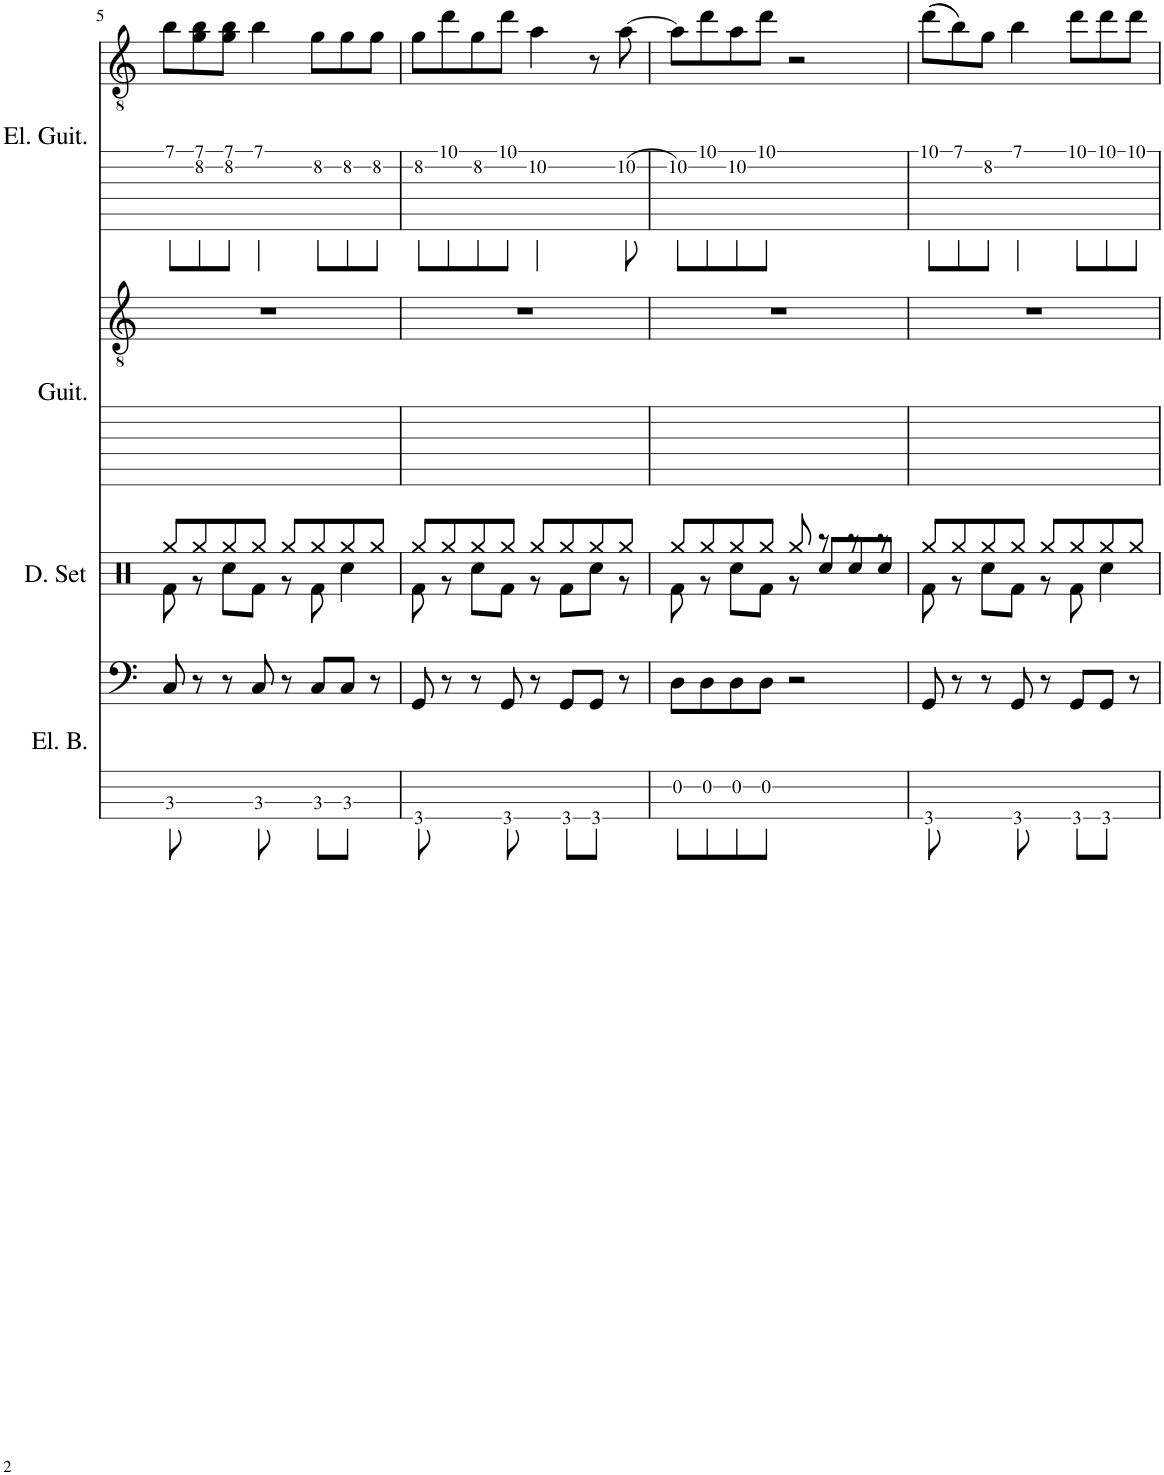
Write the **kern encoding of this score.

**kern	**kern	**kern	**kern	**kern	**kern	**kern
*part4	*part4	*part3	*part2	*part2	*part1	*part1
*staff7	*staff6	*staff5	*staff4	*staff3	*staff2	*staff1
*I"电贝斯	*	*I"架子鼓	*I"原音吉他	*	*I"电子吉他	*
!!LO:PB:g=z
*	*clefF4	*clefX	*	*clefGv2	*	*clefGv2
*Trd7c12	*Trd7c12	*	*	*	*	*
*k[]	*k[]	*k[]	*k[]	*k[]	*k[]	*k[]
*M4/4	*M4/4	*M4/4	*M4/4	*M4/4	*M4/4	*M4/4
=5	=5	=5	=5	=5	=5	=5
*	*	*^	*	*	*	*
8C\	8C/	8Rgg/L	8Rf\	1r	1r	8b\L	8b\L
8r	8r	8Rgg/	8r	.	.	8g\ 8b\	8g\ 8b\
8r	8r	8Rgg/	8Rcc\L	.	.	8g\ 8b\J	8g\ 8b\J
8C\	8C/	8Rgg/J	8Rf\J	.	.	4b\	4b\
8r	8r	8Rgg/L	8r	.	.	.	.
8C\L	8C/L	8Rgg/	8Rf\	.	.	8g\L	8g\L
8C\J	8C/J	8Rgg/	4Rcc\	.	.	8g\	8g\
8r	8r	8Rgg/J	.	.	.	8g\J	8g\J
=6	=6	=6	=6	=6	=6	=6	=6
8GG\	8GG/	8Rgg/L	8Rf\	1r	1r	8g\L	8g\L
8r	8r	8Rgg/	8r	.	.	8dd\	8dd\
8r	8r	8Rgg/	8Rcc\L	.	.	8g\	8g\
8GG\	8GG/	8Rgg/J	8Rf\J	.	.	8dd\J	8dd\J
8r	8r	8Rgg/L	8r	.	.	4a\	4a\
8GG\L	8GG/L	8Rgg/	8Rf\L	.	.	.	.
8GG\J	8GG/J	8Rgg/	8Rcc\J	.	.	8r	8r
8r	8r	8Rgg/J	8r	.	.	[8a\	[8a\
=7	=7	=7	=7	=7	=7	=7	=7
8D\L	8D\L	8Rgg/L	8Rf\	1r	1r	8a\L]	8a\L]
8D\	8D\	8Rgg/	8r	.	.	8dd\	8dd\
8D\	8D\	8Rgg/	8Rcc\L	.	.	8a\	8a\
8D\J	8D\J	8Rgg/J	8Rf\J	.	.	8dd\J	8dd\J
2r	2r	8Rgg/	8r	.	.	2r	2r
.	.	8r	8Rcc/L	.	.	.	.
.	.	8r	8Rcc/	.	.	.	.
.	.	8r	8Rcc/J	.	.	.	.
=8	=8	=8	=8	=8	=8	=8	=8
8GG\	8GG/	8Rgg/L	8Rf\	1r	1r	8dd\L	((8dd\L
8r	8r	8Rgg/	8r	.	.	8b\	8b\))
8r	8r	8Rgg/	8Rcc\L	.	.	8g\J	8g\J
8GG\	8GG/	8Rgg/J	8Rf\J	.	.	4b\	4b\
8r	8r	8Rgg/L	8r	.	.	.	.
8GG\L	8GG/L	8Rgg/	8Rf\	.	.	8dd\L	8dd\L
8GG\J	8GG/J	8Rgg/	4Rcc\	.	.	8dd\	8dd\
8r	8r	8Rgg/J	.	.	.	8dd\J	8dd\J
*	*	*v	*v	*	*	*	*
=	=	=	=	=	=	=
*-	*-	*-	*-	*-	*-	*-
